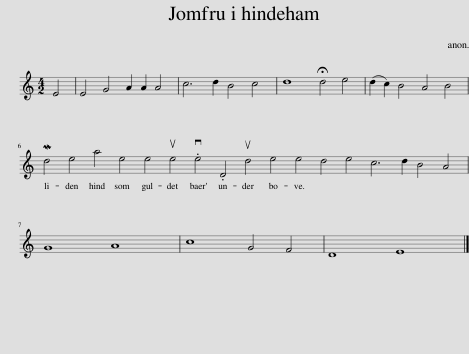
X:1
L:1/8
M:4/2
I:linebreak $
K:C
V:1 treble
V:1
 E4 | E4 G4 A2 A2 A4 | c6 d2 B4 c4 | d8 !fermata!d4 e4 | (d2 c2) B4 A4 B4 |$ %5
 Md4 e4 a4 e4 e4 ue4 .ve4 .D4 ud4 e4 e4 d4 e4 c6 d2 B4 A4 |$ G8 A8 | c8 G4 F4 | D8 E8 |] %9
